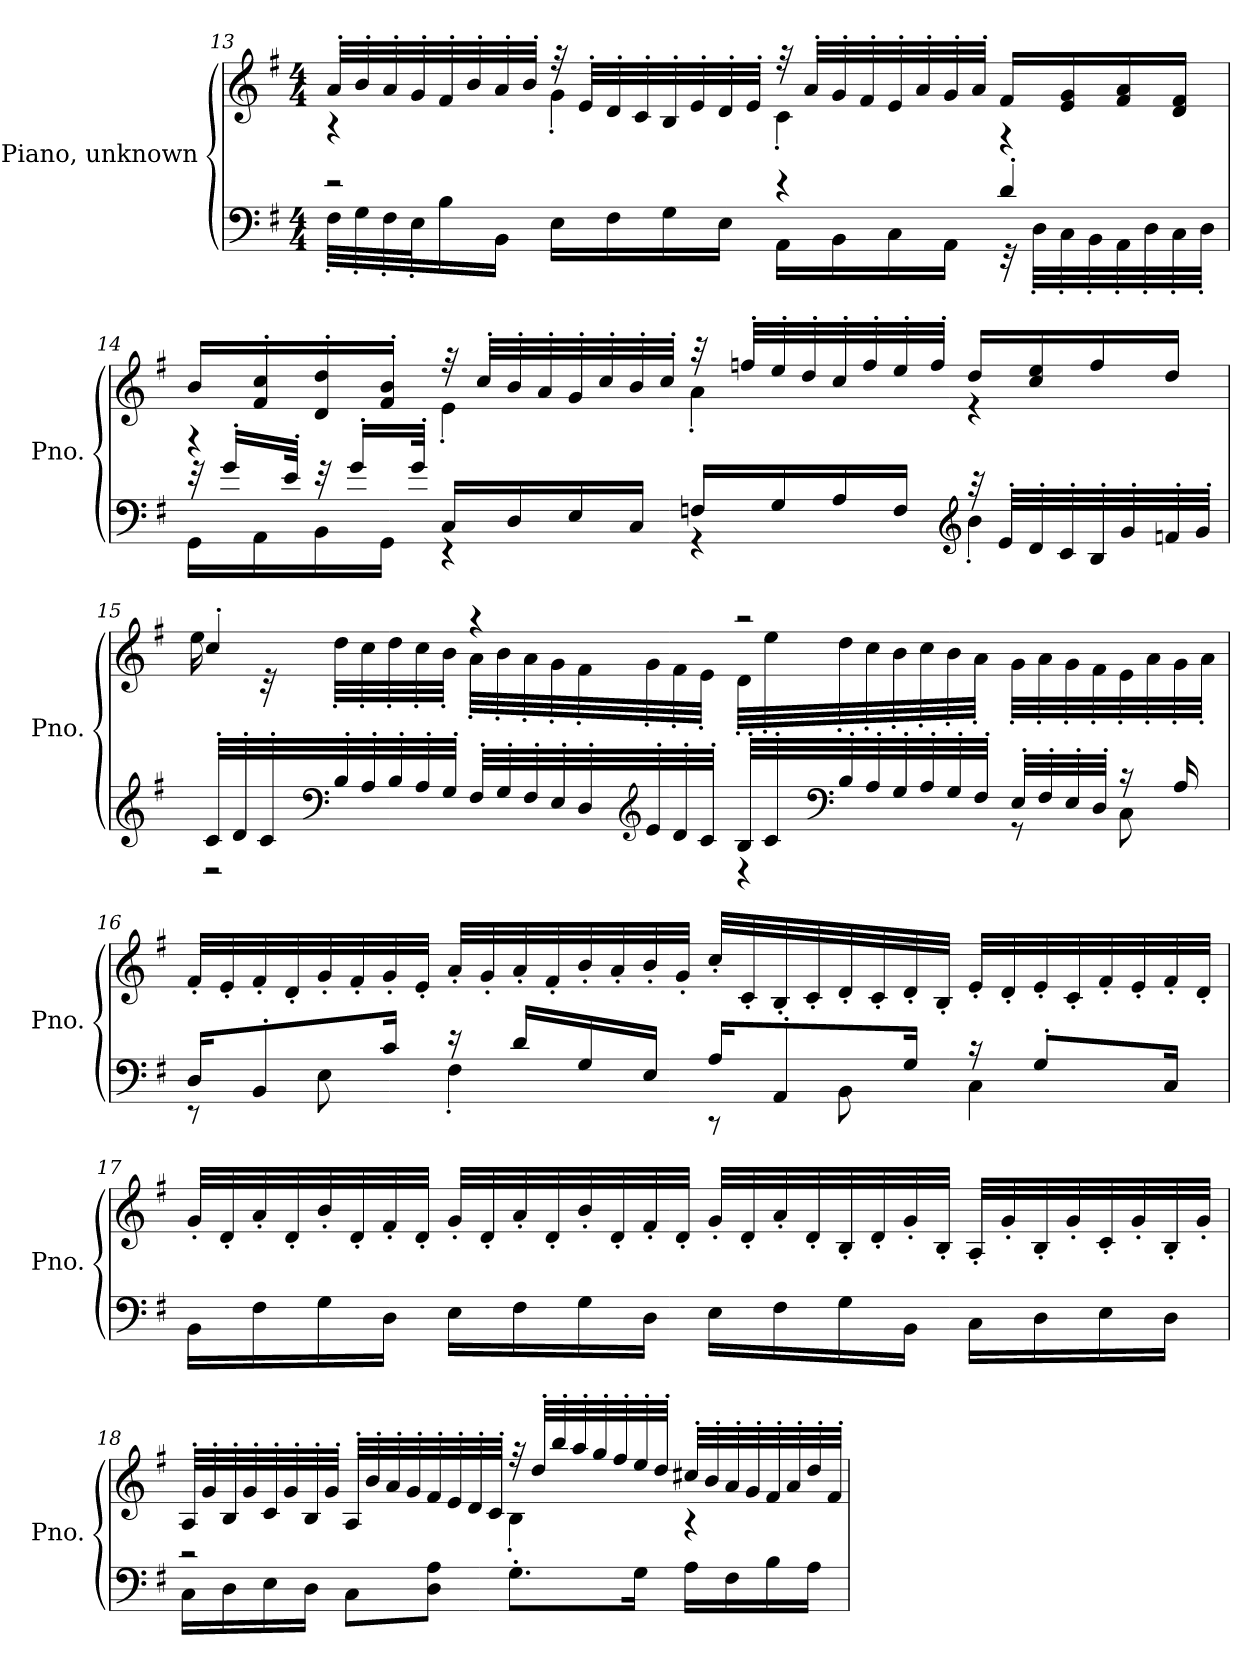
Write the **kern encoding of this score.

**kern	**kern
*part1	*part1
*staff2	*staff1
*I"Piano, unknown	*
*I'Pno.	*
!!LO:PB:g=z
*clefF4	*clefG2
*k[f#]	*k[f#]
*M4/4	*M4/4
=13	=13
*^	*^
2r	32F#'\LLL	32a'/LLL	4r
.	32G'\	32b'/	.
.	32F#'\	32a'/	.
.	32E'\J	32g'/	.
.	16B\	32f#'/	.
.	.	32b'/	.
.	16BB\JJ	32a'/	.
.	.	32b'/JJJ	.
.	16E\LL	32r	4g'\
.	.	32e'/LLL	.
.	16F#\	32d'/	.
.	.	32c'/	.
.	16G\	32B'/	.
.	.	32e'/	.
.	16E\JJ	32d'/	.
.	.	32e'/JJJ	.
4r	16AA\LL	32r	4c'\
.	.	32a'/LLL	.
.	16BB\	32g'/	.
.	.	32f#'/	.
.	16C\	32e'/	.
.	.	32a'/	.
.	16AA\JJ	32g'/	.
.	.	32a'/JJJ	.
4d'/	32r	16f#/LL	4r
.	32D'\LLL	.	.
.	32C'\	16e/ 16g/	.
.	32BB'\	.	.
.	32AA'\	16f#/ 16a/	.
.	32D'\	.	.
.	32C'\	16d/ 16f#/JJ	.
.	32D'\JJJ	.	.
!!LO:LB:g=z	!!
=14	=14	=14	=14
32r	16GG\LL	16b/LL	4r
16g'/LL	.	.	.
.	16AA\	16f#/' 16cc/'	.
32e'/JJk	.	.	.
32r	16BB\	16d/' 16dd/'	.
16g'/LL	.	.	.
.	16GG\JJ	16f#/' 16b/'JJ	.
32g'/JJk	.	.	.
16C/LL	4r	32r	4e'\
.	.	32cc'/LLL	.
16D/	.	32b'/	.
.	.	32a'/	.
16E/	.	32g'/	.
.	.	32cc'/	.
16C/JJ	.	32b'/	.
.	.	32cc'/JJJ	.
16Fn/LL	4r	32r	4a'\
.	.	32ffn'/LLL	.
16G/	.	32ee'/	.
.	.	32dd'/	.
16A/	.	32cc'/	.
.	.	32ff'/	.
16F/JJ	.	32ee'/	.
.	.	32ff'/JJJ	.
*clefG2	*	*	*
32r	4b'\	16dd/LL	4r
32e'/LLL	.	.	.
32d'/	.	16cc/ 16ee/	.
32c'/	.	.	.
32B'/	.	16ff/	.
32g'/	.	.	.
32fn'/	.	16dd/JJ	.
32g'/JJJ	.	.	.
!!LO:LB:g=z	!!
=15	=15	=15	=15
32c'/LLL	2r	4cc'/	16ee\
32d'/	.	.	.
32c'/	.	.	32r
*clefF4	*	*	*
32B'/	.	.	32dd'\LLL
32A'/	.	.	32cc'\
32B'/	.	.	32dd'\
32A'/	.	.	32cc'\
32G'/JJJ	.	.	32b'\JJJ
32F#'/LLL	.	4r	32a'\LLL
32G'/	.	.	32b'\
32F#'/	.	.	32a'\
32E'/	.	.	32g'\
32D'/	.	.	32f#'\
*clefG2	*	*	*
32e'/	.	.	32g'\
32d'/	.	.	32f#'\
32c'/JJJ	.	.	32e'\JJJ
32B'/LLL	4r	2r	32d'\LLL
32c'/	.	.	32ee'\
*clefF4	*	*	*
32B'/	.	.	32dd'\
32A'/	.	.	32cc'\
32G'/	.	.	32b'\
32A'/	.	.	32cc'\
32G'/	.	.	32b'\
32F#'/JJJ	.	.	32a'\JJJ
32E'/LLL	8r	.	32g'\LLL
32F#'/	.	.	32a'\
32E'/	.	.	32g'\
32D'/JJJ	.	.	32f#'\
16r	8C\	.	32e'\
.	.	.	32a'\
16A/	.	.	32g'\
.	.	.	32a'\JJJ
*	*	*v	*v
!!LO:LB:g=z
=16	=16	=16
16D/KL	8r	32f#'/LLL
.	.	32e'/
8BB'/	.	32f#'/
.	.	32d'/
.	8E\	32g'/
.	.	32f#'/
16c/Jk	.	32g'/
.	.	32e'/JJJ
16r	4F#'\	32a'/LLL
.	.	32g'/
16d/LL	.	32a'/
.	.	32f#'/
16G/	.	32b'/
.	.	32a'/
16E/JJ	.	32b'/
.	.	32g'/JJJ
16A/KL	8r	32cc'/LLL
.	.	32c'/
8AA'/	.	32B'/
.	.	32c'/
.	8BB\	32d'/
.	.	32c'/
16G/Jk	.	32d'/
.	.	32B'/JJJ
16r	4C\	32e'/LLL
.	.	32d'/
8G'/L	.	32e'/
.	.	32c'/
.	.	32f#'/
.	.	32e'/
16C/Jk	.	32f#'/
.	.	32d'/JJJ
*v	*v	*
!!LO:LB:g=z
=17	=17
16BB\LL	32g'/LLL
.	32d'/
16F#\	32a'/
.	32d'/
16G\	32b'/
.	32d'/
16D\JJ	32f#'/
.	32d'/JJJ
16E\LL	32g'/LLL
.	32d'/
16F#\	32a'/
.	32d'/
16G\	32b'/
.	32d'/
16D\JJ	32f#'/
.	32d'/JJJ
16E\LL	32g'/LLL
.	32d'/
16F#\	32a'/
.	32d'/
16G\	32B'/
.	32d'/
16BB\JJ	32g'/
.	32B'/JJJ
16C\LL	32A'/LLL
.	32g'/
16D\	32B'/
.	32g'/
16E\	32c'/
.	32g'/
16D\JJ	32B'/
.	32g'/JJJ
!!LO:LB:g=z
=18	=18
*	*^
16C\LL	32A'/LLL	2r
.	32g'/	.
16D\	32B'/	.
.	32g'/	.
16E\	32c'/	.
.	32g'/	.
16D\JJ	32B'/	.
.	32g'/JJJ	.
8C\L	32A'/LLL	.
.	32b'/	.
.	32a'/	.
.	32g'/	.
8D\ 8A\J	32f#'/	.
.	32e'/	.
.	32d'/	.
.	32c'/JJJ	.
8.G'\L	32r	4B'\
.	32dd'/LLL	.
.	32bb'/	.
.	32aa'/	.
.	32gg'/	.
.	32ff#'/	.
16G\Jk	32ee'/	.
.	32dd'/JJJ	.
16A\LL	32cc#X'/LLL	4r
.	32b'/	.
16F#\	32a'/	.
.	32g'/	.
16B\	32f#'/	.
.	32a'/	.
16A\JJ	32dd'/	.
.	32f#'/JJJ	.
*	*v	*v
=	=
*-	*-
